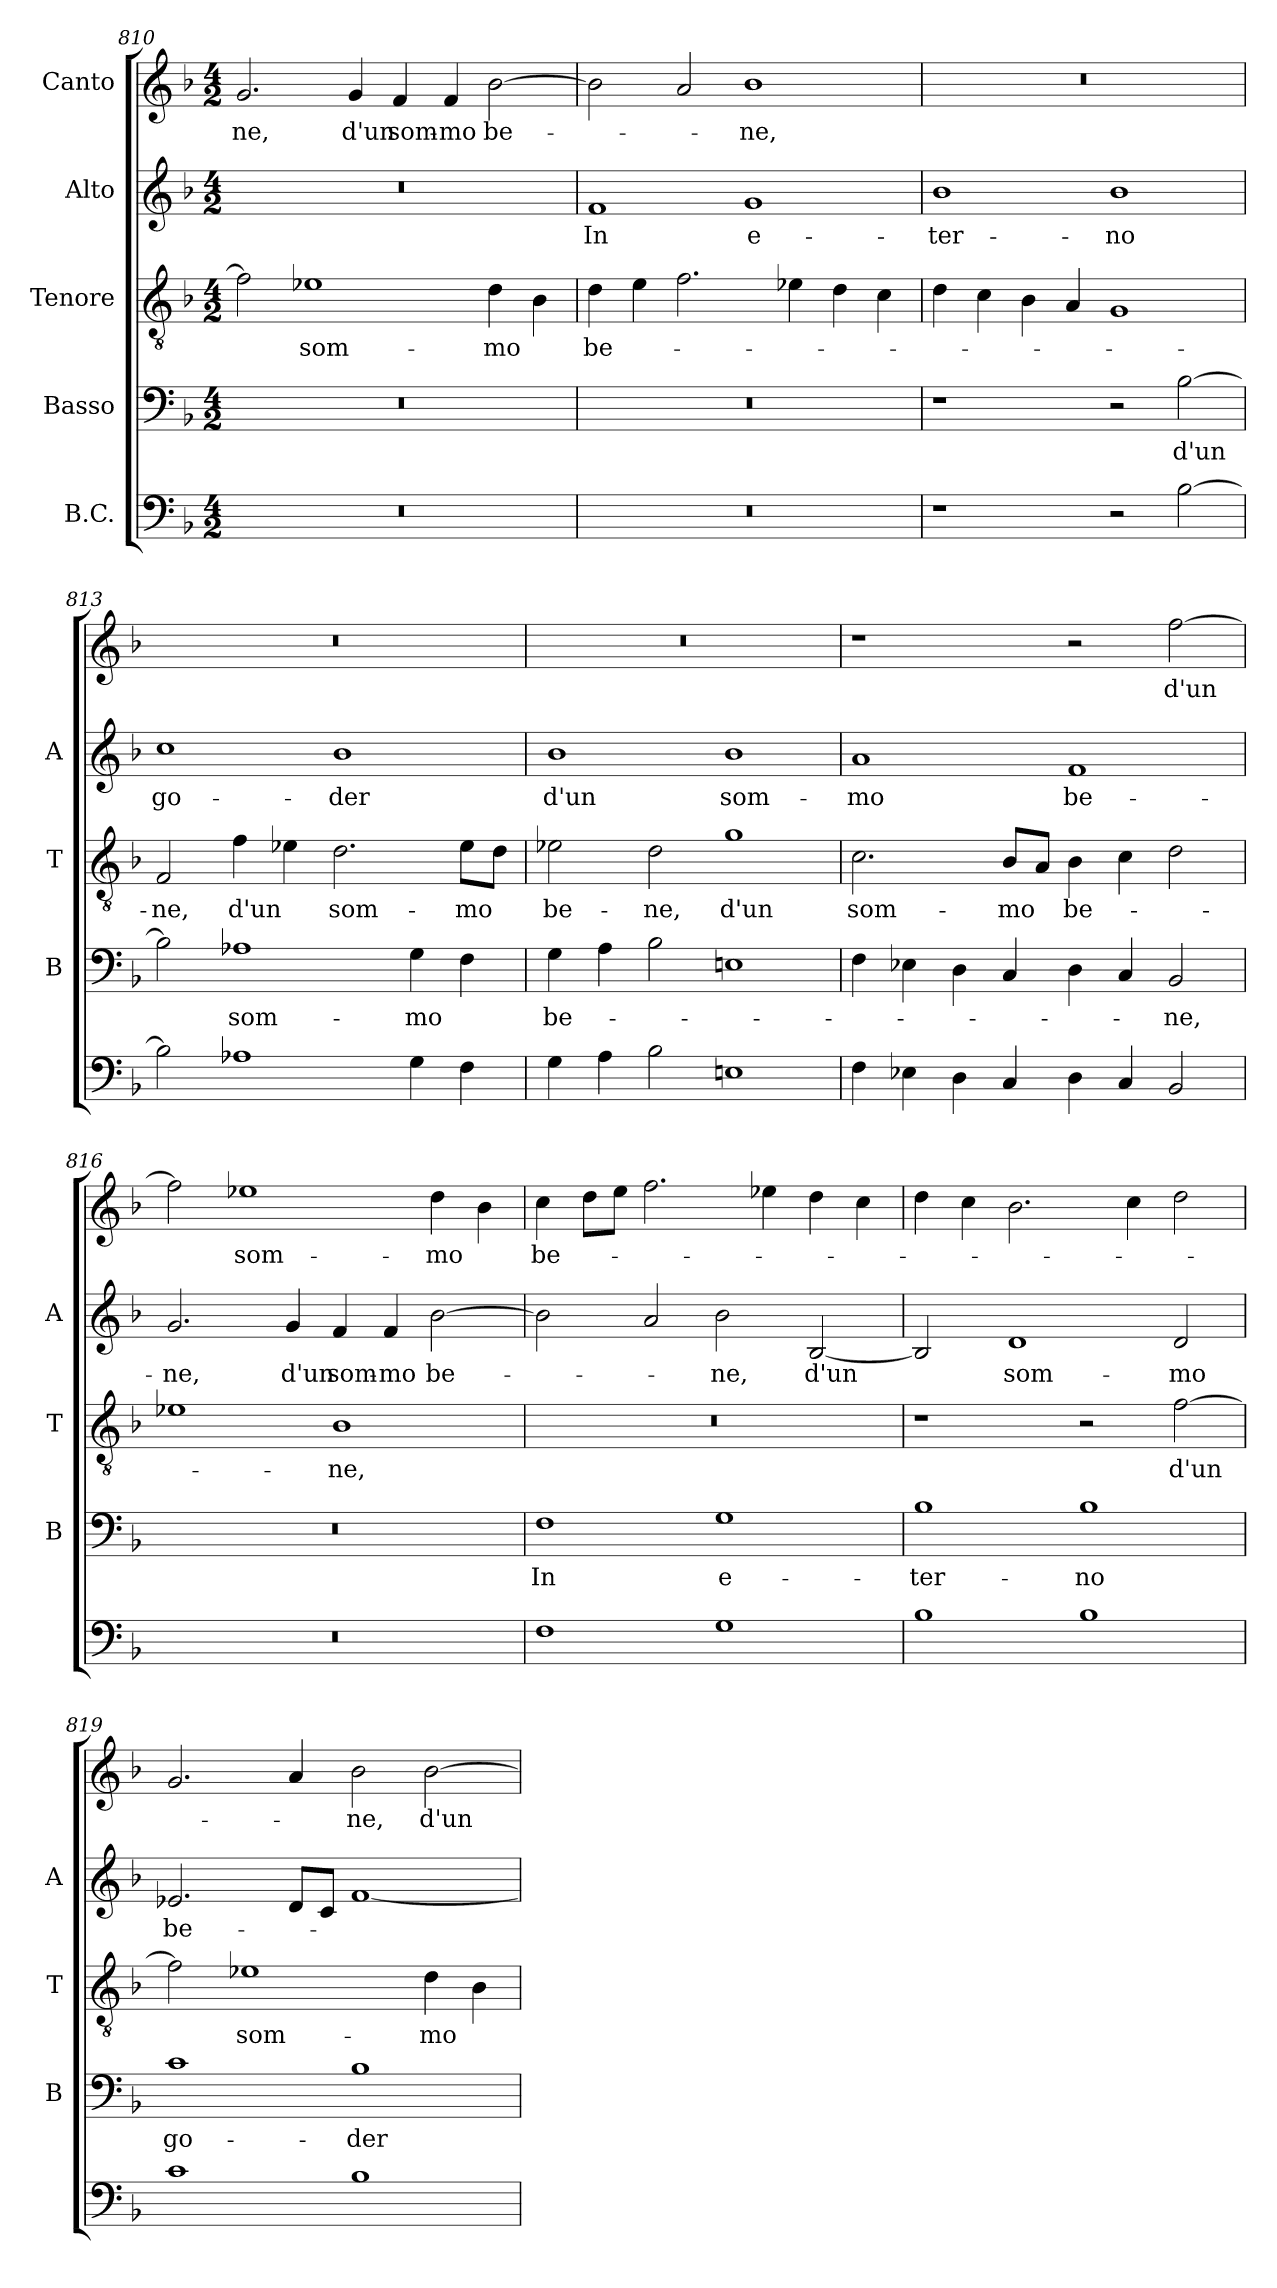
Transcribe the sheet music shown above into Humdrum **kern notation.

**kern	**kern	**text	**kern	**text	**kern	**text	**kern	**text
*part5	*part4	*part4	*part3	*part3	*part2	*part2	*part1	*part1
*staff5	*staff4	*staff4	*staff3	*staff3	*staff2	*staff2	*staff1	*staff1
*I"B.C.	*I"Basso	*	*I"Tenore	*	*I"Alto	*	*I"Canto	*
*	*I'B	*	*I'T	*	*I'A	*	*	*
*clefF4	*clefF4	*	*clefGv2	*	*clefG2	*	*clefG2	*
*k[b-]	*k[b-]	*	*k[b-]	*	*k[b-]	*	*k[b-]	*
*F:	*F:	*	*F:	*	*F:	*	*F:	*
*M4/2	*M4/2	*	*M4/2	*	*M4/2	*	*M4/2	*
=810	=810	=810	=810	=810	=810	=810	=810	=810
!	!	!	!	!	!	!	!	!LO:LY:b
0r	0r	.	2f\]	.	0r	.	2.g/	-ne,
!	!	!	!	!LO:LY:b	!	!	!	!
.	.	.	1e-X	som-	.	.	.	.
!	!	!	!	!	!	!	!	!LO:LY:b
.	.	.	.	.	.	.	4g/	d'un
!	!	!	!	!	!	!	!	!LO:LY:b
.	.	.	.	.	.	.	4f/	som-
!	!	!	!	!	!	!	!	!LO:LY:b
.	.	.	.	.	.	.	4f/	-mo
!	!	!	!	!LO:LY:b	!	!	!	!LO:LY:b
.	.	.	4d\	-mo	.	.	[2b-\	be-
.	.	.	4B-\	.	.	.	.	.
=811	=811	=811	=811	=811	=811	=811	=811	=811
!	!	!	!	!LO:LY:b	!	!LO:LY:b	!	!
0r	0r	.	4d\	be-	1f	In	2b-\]	.
.	.	.	4e\	.	.	.	.	.
.	.	.	2.f\	.	.	.	2a/	.
!	!	!	!	!	!	!LO:LY:b	!	!LO:LY:b
.	.	.	.	.	1g	e-	1b-	-ne,
.	.	.	4e-X\	.	.	.	.	.
.	.	.	4d\	.	.	.	.	.
.	.	.	4c\	.	.	.	.	.
!!LO:LB:g=z
=812	=812	=812	=812	=812	=812	=812	=812	=812
!	!	!	!	!	!	!LO:LY:b	!	!
1r	1r	.	4d\	.	1b-	-ter-	0r	.
.	.	.	4c\	.	.	.	.	.
.	.	.	4B-\	.	.	.	.	.
.	.	.	4A/	.	.	.	.	.
!	!	!	!	!	!	!LO:LY:b	!	!
2r	2r	.	1G	.	1b-	-no	.	.
!	!	!LO:LY:b	!	!	!	!	!	!
[2B-\	[2B-\	d'un	.	.	.	.	.	.
=813	=813	=813	=813	=813	=813	=813	=813	=813
!	!	!	!	!LO:LY:b	!	!LO:LY:b	!	!
2B-\]	2B-\]	.	2F/	-ne,	1cc	go-	0r	.
!	!	!LO:LY:b	!	!LO:LY:b	!	!	!	!
1A-X	1A-X	som-	4f\	d'un	.	.	.	.
.	.	.	4e-X\	.	.	.	.	.
!	!	!	!	!LO:LY:b	!	!LO:LY:b	!	!
.	.	.	2.d\	som-	1b-	-der	.	.
!	!	!LO:LY:b	!	!	!	!	!	!
4G\	4G\	-mo	.	.	.	.	.	.
!	!	!	!	!LO:LY:b	!	!	!	!
4F\	4F\	.	8e-\L	-mo	.	.	.	.
.	.	.	8d\J	.	.	.	.	.
=814	=814	=814	=814	=814	=814	=814	=814	=814
!	!	!LO:LY:b	!	!LO:LY:b	!	!LO:LY:b	!	!
4G\	4G\	be-	2e-X\	be-	1b-	d'un	0r	.
4A\	4A\	.	.	.	.	.	.	.
!	!	!	!	!LO:LY:b	!	!	!	!
2B-\	2B-\	.	2d\	-ne,	.	.	.	.
!	!	!	!	!LO:LY:b	!	!LO:LY:b	!	!
1Eni	1Eni	.	1g	d'un	1b-	som-	.	.
=815	=815	=815	=815	=815	=815	=815	=815	=815
!	!	!	!	!LO:LY:b	!	!LO:LY:b	!	!
4F\	4F\	.	2.c\	som-	1a	-mo	1r	.
4E-X\	4E-X\	.	.	.	.	.	.	.
4D\	4D\	.	.	.	.	.	.	.
!	!	!	!	!LO:LY:b	!	!	!	!
4C/	4C/	.	8B-/L	-mo	.	.	.	.
.	.	.	8A/J	.	.	.	.	.
!	!	!	!	!LO:LY:b	!	!LO:LY:b	!	!
4D\	4D\	.	4B-\	be-	1f	be-	2r	.
4C/	4C/	.	4c\	.	.	.	.	.
!	!	!LO:LY:b	!	!	!	!	!	!LO:LY:b
2BB-/	2BB-/	-ne,	2d\	.	.	.	[2ff\	d'un
=816	=816	=816	=816	=816	=816	=816	=816	=816
!	!	!	!	!	!	!LO:LY:b	!	!
0r	0r	.	1e-X	.	2.g/	-ne,	2ff\]	.
!	!	!	!	!	!	!	!	!LO:LY:b
.	.	.	.	.	.	.	1ee-X	som-
!	!	!	!	!	!	!LO:LY:b	!	!
.	.	.	.	.	4g/	d'un	.	.
!	!	!	!	!LO:LY:b	!	!LO:LY:b	!	!
.	.	.	1B-	-ne,	4f/	som-	.	.
!	!	!	!	!	!	!LO:LY:b	!	!
.	.	.	.	.	4f/	-mo	.	.
!	!	!	!	!	!	!LO:LY:b	!	!LO:LY:b
.	.	.	.	.	[2b-\	be-	4dd\	-mo
.	.	.	.	.	.	.	4b-\	.
!!LO:LB:g=z
=817	=817	=817	=817	=817	=817	=817	=817	=817
!	!	!LO:LY:b	!	!	!	!	!	!LO:LY:b
1F	1F	In	0r	.	2b-\]	.	4cc\	be-
.	.	.	.	.	.	.	8dd\L	.
.	.	.	.	.	.	.	8ee\J	.
.	.	.	.	.	2a/	.	2.ff\	.
!	!	!LO:LY:b	!	!	!	!LO:LY:b	!	!
1G	1G	e-	.	.	2b-\	-ne,	.	.
.	.	.	.	.	.	.	4ee-X\	.
!	!	!	!	!	!	!LO:LY:b	!	!
.	.	.	.	.	[2B-/	d'un	4dd\	.
.	.	.	.	.	.	.	4cc\	.
=818	=818	=818	=818	=818	=818	=818	=818	=818
!	!	!LO:LY:b	!	!	!	!	!	!
1B-	1B-	-ter-	1r	.	2B-/]	.	4dd\	.
.	.	.	.	.	.	.	4cc\	.
!	!	!	!	!	!	!LO:LY:b	!	!
.	.	.	.	.	1d	som-	2.b-\	.
!	!	!LO:LY:b	!	!	!	!	!	!
1B-	1B-	-no	2r	.	.	.	.	.
.	.	.	.	.	.	.	4cc\	.
!	!	!	!	!LO:LY:b	!	!LO:LY:b	!	!
.	.	.	[2f\	d'un	2d/	-mo	2dd\	.
=819	=819	=819	=819	=819	=819	=819	=819	=819
!	!	!LO:LY:b	!	!	!	!LO:LY:b	!	!
1c	1c	go-	2f\]	.	2.e-X/	be-	2.g/	.
!	!	!	!	!LO:LY:b	!	!	!	!
.	.	.	1e-X	som-	.	.	.	.
.	.	.	.	.	8d/L	.	4a/	.
.	.	.	.	.	8c/J	.	.	.
!	!	!LO:LY:b	!	!	!	!	!	!LO:LY:b
1B-	1B-	-der	.	.	[1f	.	2b-\	-ne,
!	!	!	!	!LO:LY:b	!	!	!	!LO:LY:b
.	.	.	4d\	-mo	.	.	[2b-\	d'un
.	.	.	4B-\	.	.	.	.	.
=	=	=	=	=	=	=	=	=
*-	*-	*-	*-	*-	*-	*-	*-	*-
